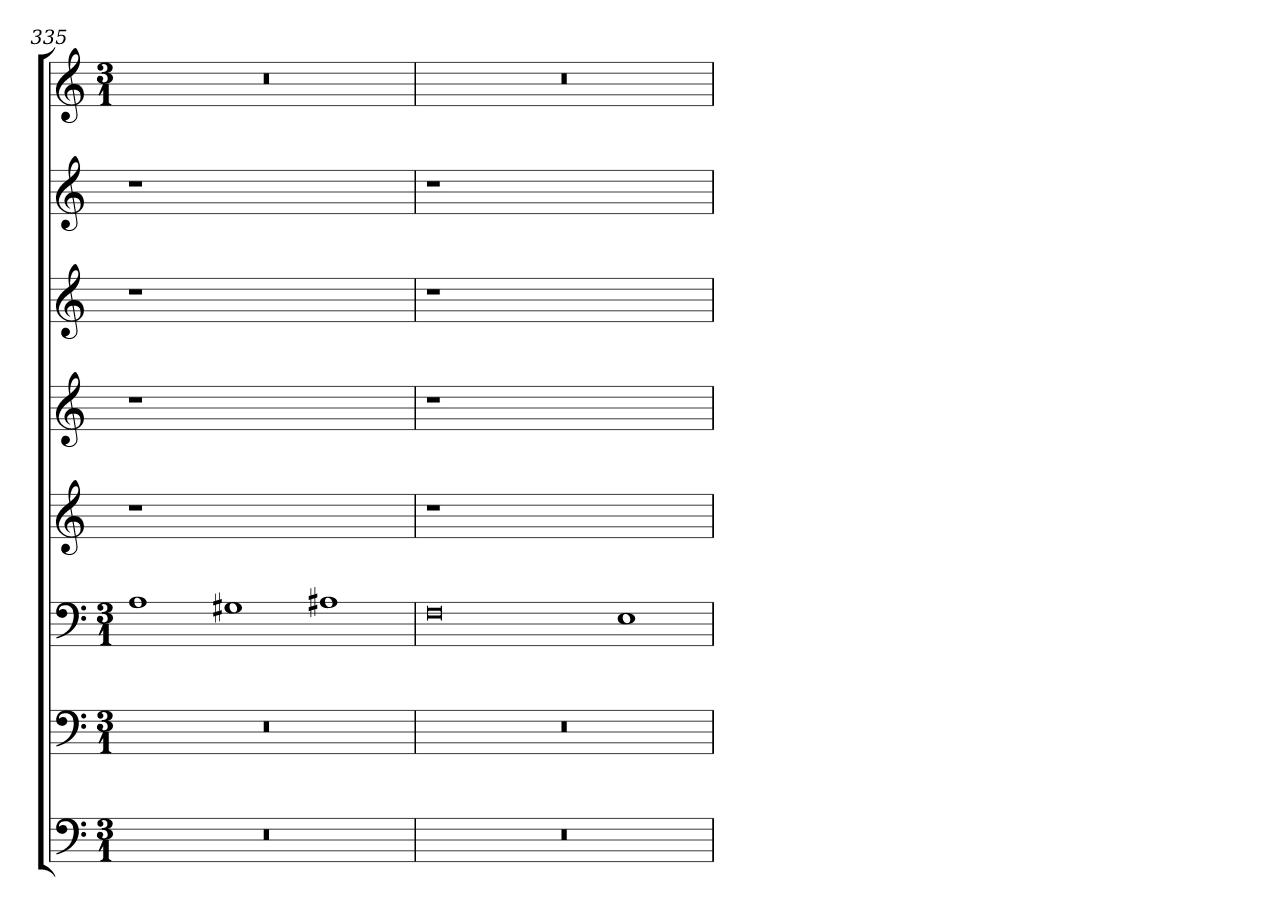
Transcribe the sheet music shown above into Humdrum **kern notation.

**kern	**kern	**kern	**kern	**kern	**kern	**kern	**kern
*part8	*part7	*part6	*part5	*part4	*part3	*part2	*part1
*staff8	*staff7	*staff6	*staff5	*staff4	*staff3	*staff2	*staff1
*clefF4	*clefF4	*clefF4	*clefG2	*clefG2	*clefG2	*clefG2	*clefG2
*k[]	*k[]	*k[]	*k[]	*k[]	*k[]	*k[]	*k[]
*C:	*C:	*C:	*C:	*C:	*C:	*C:	*C:
*M3/1	*M3/1	*M3/1	*	*	*	*	*M3/1
=335	=335	=335	=335	=335	=335	=335	=335
0.r	0.r	1A>	1r	1r	1r	1r	0.r
.	.	1G#X	0ryy	0ryy	0ryy	0ryy	.
.	.	1A#>	.	.	.	.	.
!!LO:LB:g=z
=336	=336	=336	=336	=336	=336	=336	=336
0.r	0.r	0F>	1r	1r	1r	1r	0.r
.	.	.	0ryy	0ryy	0ryy	0ryy	.
.	.	1E	.	.	.	.	.
=	=	=	=	=	=	=	=
*-	*-	*-	*-	*-	*-	*-	*-
